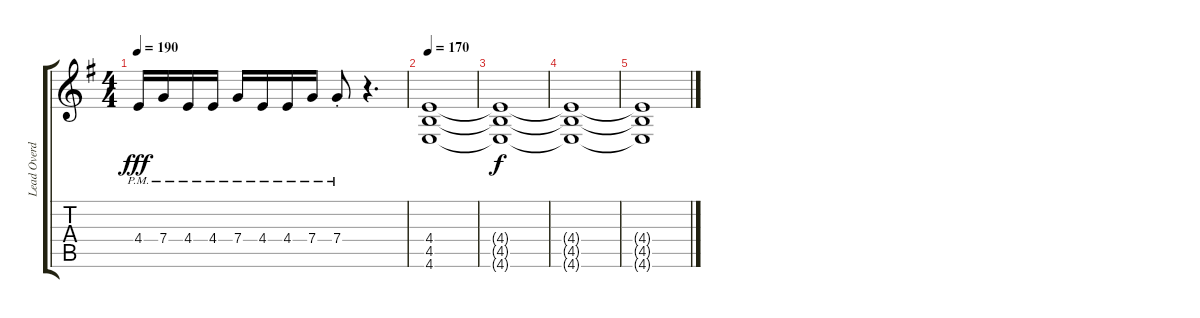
\track ("Lead Overdrive" "Lead Overd") {instrument overdrivenguitar}
\staff {score tabs}
\tuning (D4 A3 F3 C3 G2 C2) {hide}
\ts (4 4)
\tempo 190
\clef g2
\ks eminor
4.4{pm}.16{dy fff} 7.4{pm}.16 4.4{pm}.16 4.4{pm}.16 7.4{pm}.16 4.4{pm}.16 4.4{pm}.16 7.4{pm}.16 7.4{pm st}.8 r.4{d} |
\tempo 170
(4.4 4.5 4.6).1{volume 0} |
(4.4{t} 4.5{t} 4.6{t}).1{dy f} |
(4.4{t} 4.5{t} 4.6{t}).1 |
(4.4{t} 4.5{t} 4.6{t}).1
